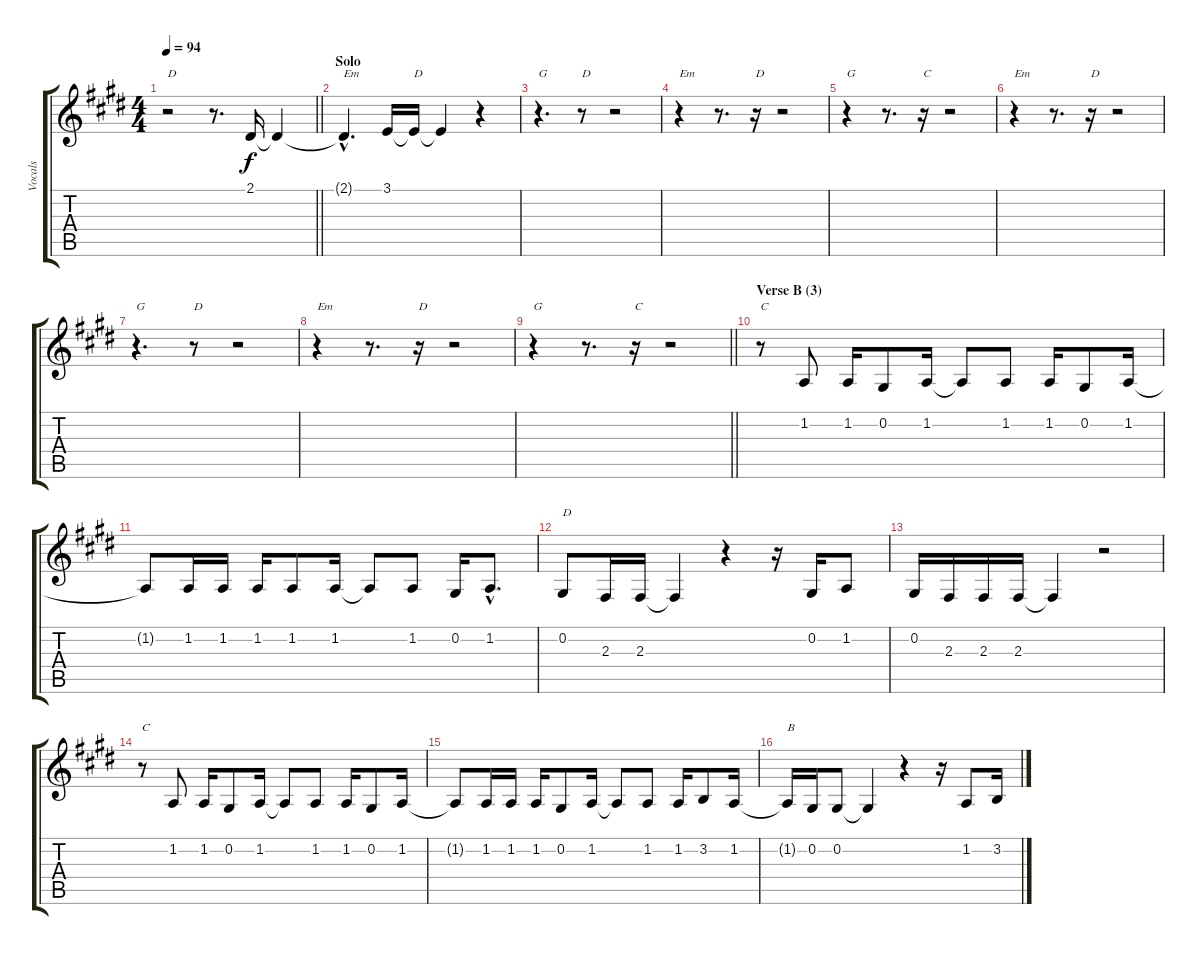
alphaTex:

\track ("Vocals" "Vocals") {instrument sopranosax}
\staff {score tabs}
\tuning (Db4 Ab3 E3 B2 Gb2 Db2) {hide}
\ts (4 4)
\tempo 94
\clef g2
\barLineRight lightlight
\ks c#minor
r.2{txt "D" dy f} r.8{d} 2.1.16 2.1{t}.4 |
\section ("" "Solo")
2.1{hac t}.4{d txt "Em"} 3.1.16 3.1{t}.16{txt "D"} 3.1{t}.4 r.4 |
r.4{d txt "G"} r.8{txt "D"} r.2 |
r.4{txt "Em"} r.8{d} r.16{txt "D"} r.2 |
r.4{txt "G"} r.8{d} r.16{txt "C"} r.2 |
r.4{txt "Em"} r.8{d} r.16{txt "D"} r.2 |
r.4{d txt "G"} r.8{txt "D"} r.2 |
r.4{txt "Em"} r.8{d} r.16{txt "D"} r.2 |
\barLineRight lightlight
r.4{txt "G"} r.8{d} r.16{txt "C"} r.2 |
\section ("" "Verse B (3)")
r.8{txt "C"} 1.2.8 1.2.16 0.2.8 1.2.16 1.2{t}.8 1.2.8 1.2.16 0.2.8 1.2.16 |
1.2{t}.8 1.2.16 1.2.16 1.2.16 1.2.8 1.2.16 1.2{t}.8 1.2.8 0.2.16 1.2{hac}.8{d} |
0.2.8{txt "D"} 2.3.16 2.3.16 2.3{t}.4 r.4 r.16 0.2.16 1.2.8 |
0.2.16 2.3.16 2.3.16 2.3.16 2.3{t}.4 r.2 |
r.8{txt "C"} 1.2.8 1.2.16 0.2.8 1.2.16 1.2{t}.8 1.2.8 1.2.16 0.2.8 1.2.16 |
1.2{t}.8 1.2.16 1.2.16 1.2.16 0.2.8 1.2.16 1.2{t}.8 1.2.8 1.2.16 3.2.8 1.2.16 |
1.2{t}.16{txt "B"} 0.2.16 0.2.8 0.2{t}.4 r.4 r.16 1.2.8 3.2.16
